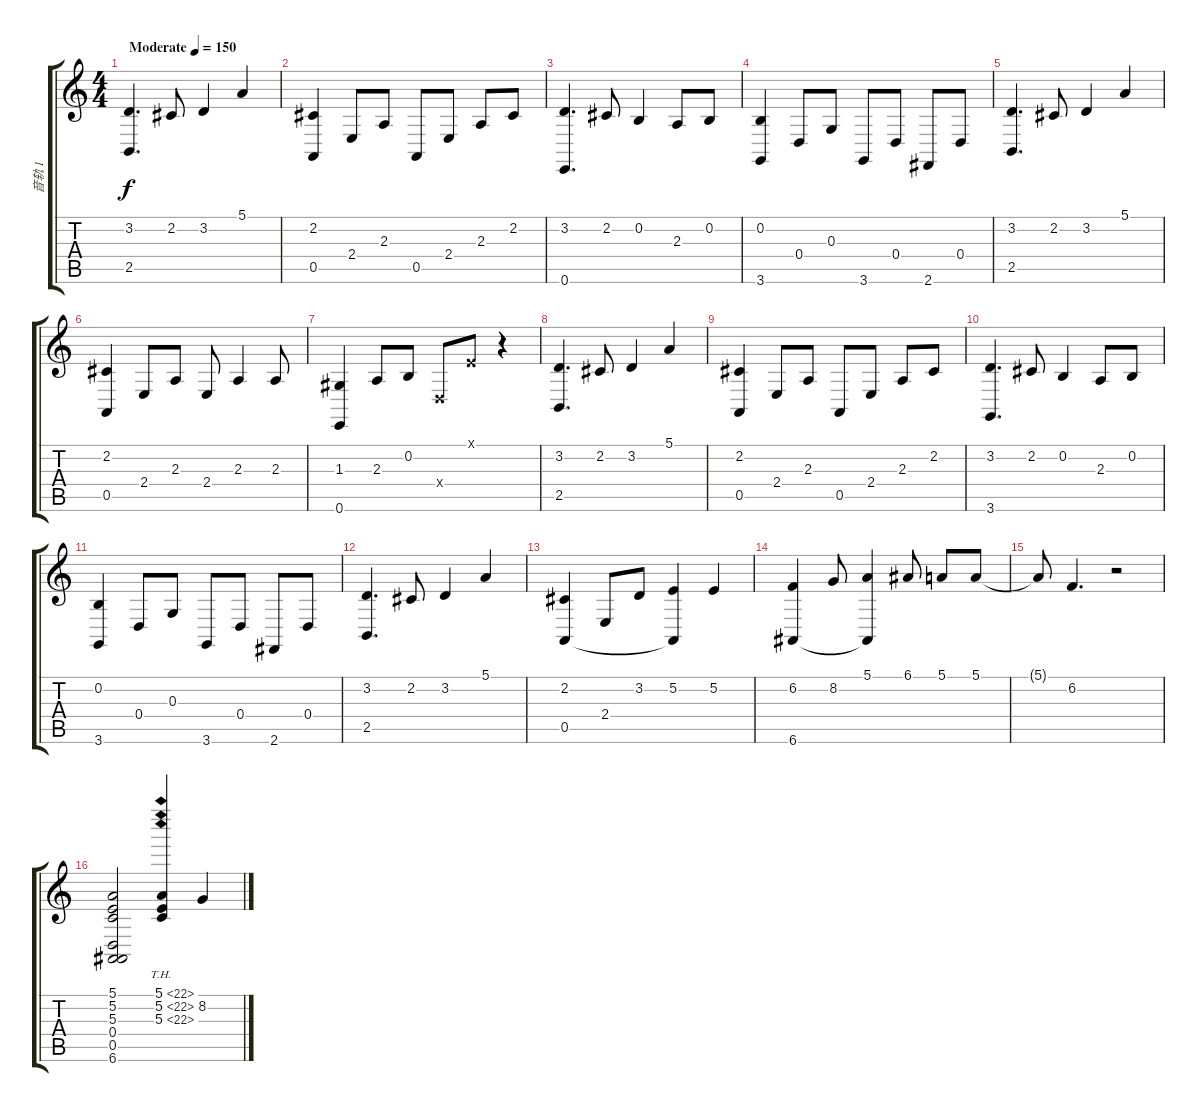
\track ("音轨 1" "音轨 1") {instrument acousticgrandpiano}
\staff {score tabs}
\tuning (E4 B3 G3 D3 A2 E2) {hide}
\ts (4 4)
\tempo (150 "Moderate")
\clef g2
\ks c
(3.2 2.5).4{d dy f instrument acousticgrandpiano} 2.2.8 3.2.4 5.1.4 |
(2.2 0.5).4 2.4.8 2.3.8 0.5.8 2.4.8 2.3.8 2.2.8 |
(3.2 0.6).4{d} 2.2.8 0.2.4 2.3.8 0.2.8 |
(0.2 3.6).4 0.4.8 0.3.8 3.6.8 0.4.8 2.6.8 0.4.8 |
(3.2 2.5).4{d} 2.2.8 3.2.4 5.1.4 |
(2.2 0.5).4 2.4.8 2.3.8 2.4.8 2.3.4 2.3.8 |
(1.3 0.6).4 2.3.8 0.2.8 0.4{x}.8 0.1{x}.8 r.4 |
(3.2 2.5).4{d} 2.2.8 3.2.4 5.1.4 |
(2.2 0.5).4 2.4.8 2.3.8 0.5.8 2.4.8 2.3.8 2.2.8 |
(3.2 3.6).4{d} 2.2.8 0.2.4 2.3.8 0.2.8 |
(0.2 3.6).4 0.4.8 0.3.8 3.6.8 0.4.8 2.6.8 0.4.8 |
(3.2 2.5).4{d} 2.2.8 3.2.4 5.1.4 |
(2.2 0.5).4 2.4.8 3.2.8 (5.2 0.5{t}).4 5.2.4 |
(6.2 6.6).4 8.2.8 (5.1 6.6{t}).4 6.1.8 5.1.8 5.1.8 |
5.1{t}.8 6.2.4{d} r.2 |
(5.1 5.2 5.3 0.4 0.5 6.6).2 (5.1{th 17} 5.2{th 17} 5.3{th 17}).4 8.2.4
